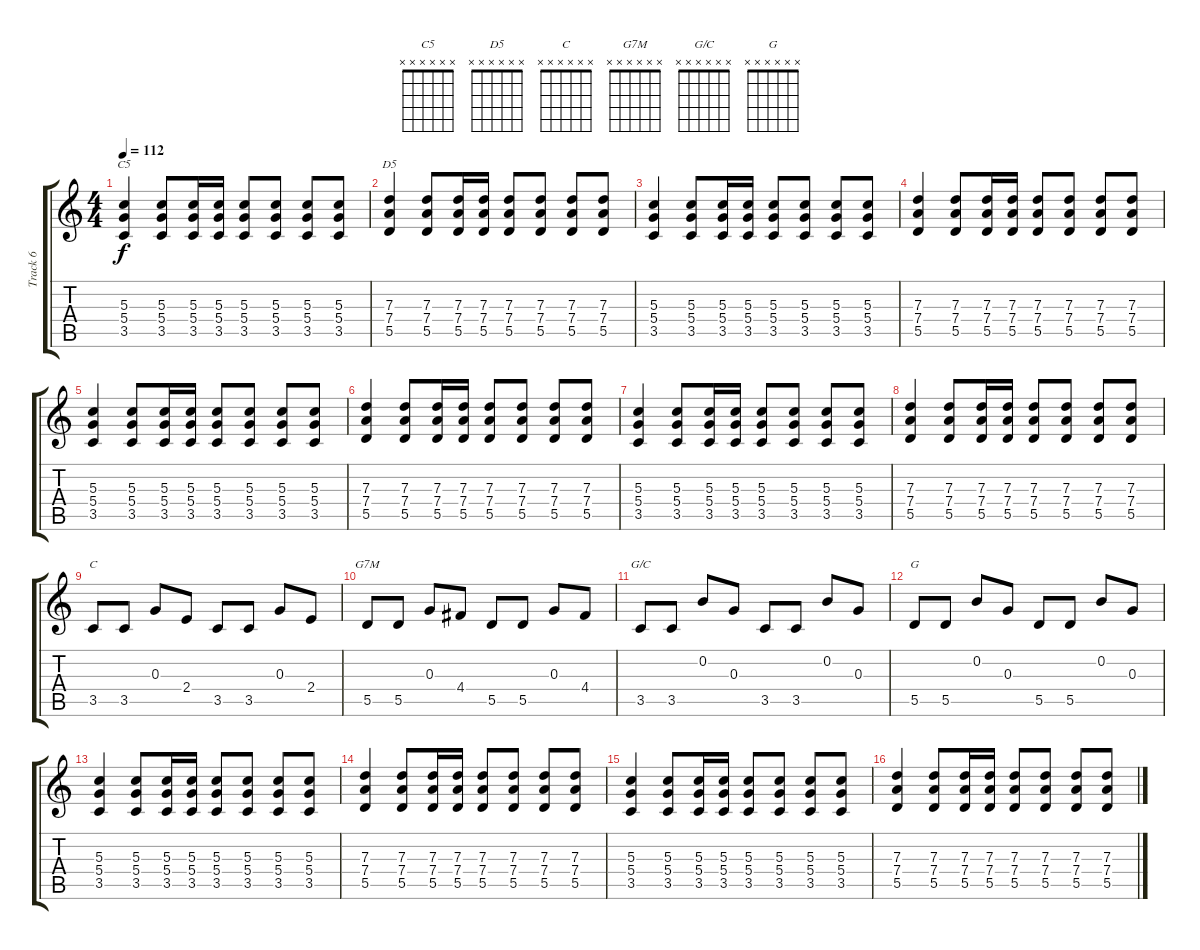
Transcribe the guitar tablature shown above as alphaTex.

\track ("Track 6" "Track 6") {instrument electricguitarclean}
\staff {score tabs}
\tuning (E4 B3 G3 D3 A2 E2) {hide}
\chord ("C5" x x x x x x)
\chord ("D5" x x x x x x)
\chord ("C" x x x x x x)
\chord ("G7M" x x x x x x)
\chord ("G/C" x x x x x x)
\chord ("G" x x x x x x)
\ts (4 4)
\tempo 112
\clef g2
\ks c
(5.3 5.4 3.5).4{ch "C5" dy f} (5.3 5.4 3.5).8 (5.3 5.4 3.5).16 (5.3 5.4 3.5).16 (5.3 5.4 3.5).8 (5.3 5.4 3.5).8 (5.3 5.4 3.5).8 (5.3 5.4 3.5).8 |
(7.3 7.4 5.5).4{ch "D5"} (7.3 7.4 5.5).8 (7.3 7.4 5.5).16 (7.3 7.4 5.5).16 (7.3 7.4 5.5).8 (7.3 7.4 5.5).8 (7.3 7.4 5.5).8 (7.3 7.4 5.5).8 |
(5.3 5.4 3.5).4 (5.3 5.4 3.5).8 (5.3 5.4 3.5).16 (5.3 5.4 3.5).16 (5.3 5.4 3.5).8 (5.3 5.4 3.5).8 (5.3 5.4 3.5).8 (5.3 5.4 3.5).8 |
(7.3 7.4 5.5).4 (7.3 7.4 5.5).8 (7.3 7.4 5.5).16 (7.3 7.4 5.5).16 (7.3 7.4 5.5).8 (7.3 7.4 5.5).8 (7.3 7.4 5.5).8 (7.3 7.4 5.5).8 |
(5.3 5.4 3.5).4 (5.3 5.4 3.5).8 (5.3 5.4 3.5).16 (5.3 5.4 3.5).16 (5.3 5.4 3.5).8 (5.3 5.4 3.5).8 (5.3 5.4 3.5).8 (5.3 5.4 3.5).8 |
(7.3 7.4 5.5).4 (7.3 7.4 5.5).8 (7.3 7.4 5.5).16 (7.3 7.4 5.5).16 (7.3 7.4 5.5).8 (7.3 7.4 5.5).8 (7.3 7.4 5.5).8 (7.3 7.4 5.5).8 |
(5.3 5.4 3.5).4 (5.3 5.4 3.5).8 (5.3 5.4 3.5).16 (5.3 5.4 3.5).16 (5.3 5.4 3.5).8 (5.3 5.4 3.5).8 (5.3 5.4 3.5).8 (5.3 5.4 3.5).8 |
(7.3 7.4 5.5).4 (7.3 7.4 5.5).8 (7.3 7.4 5.5).16 (7.3 7.4 5.5).16 (7.3 7.4 5.5).8 (7.3 7.4 5.5).8 (7.3 7.4 5.5).8 (7.3 7.4 5.5).8 |
3.5.8{ch "C"} 3.5.8 0.3.8 2.4.8 3.5.8 3.5.8 0.3.8 2.4.8 |
5.5.8{ch "G7M"} 5.5.8 0.3.8 4.4.8 5.5.8 5.5.8 0.3.8 4.4.8 |
3.5.8{ch "G/C"} 3.5.8 0.2.8 0.3.8 3.5.8 3.5.8 0.2.8 0.3.8 |
5.5.8{ch "G"} 5.5.8 0.2.8 0.3.8 5.5.8 5.5.8 0.2.8 0.3.8 |
(5.3 5.4 3.5).4 (5.3 5.4 3.5).8 (5.3 5.4 3.5).16 (5.3 5.4 3.5).16 (5.3 5.4 3.5).8 (5.3 5.4 3.5).8 (5.3 5.4 3.5).8 (5.3 5.4 3.5).8 |
(7.3 7.4 5.5).4 (7.3 7.4 5.5).8 (7.3 7.4 5.5).16 (7.3 7.4 5.5).16 (7.3 7.4 5.5).8 (7.3 7.4 5.5).8 (7.3 7.4 5.5).8 (7.3 7.4 5.5).8 |
(5.3 5.4 3.5).4 (5.3 5.4 3.5).8 (5.3 5.4 3.5).16 (5.3 5.4 3.5).16 (5.3 5.4 3.5).8 (5.3 5.4 3.5).8 (5.3 5.4 3.5).8 (5.3 5.4 3.5).8 |
(7.3 7.4 5.5).4 (7.3 7.4 5.5).8 (7.3 7.4 5.5).16 (7.3 7.4 5.5).16 (7.3 7.4 5.5).8 (7.3 7.4 5.5).8 (7.3 7.4 5.5).8 (7.3 7.4 5.5).8
